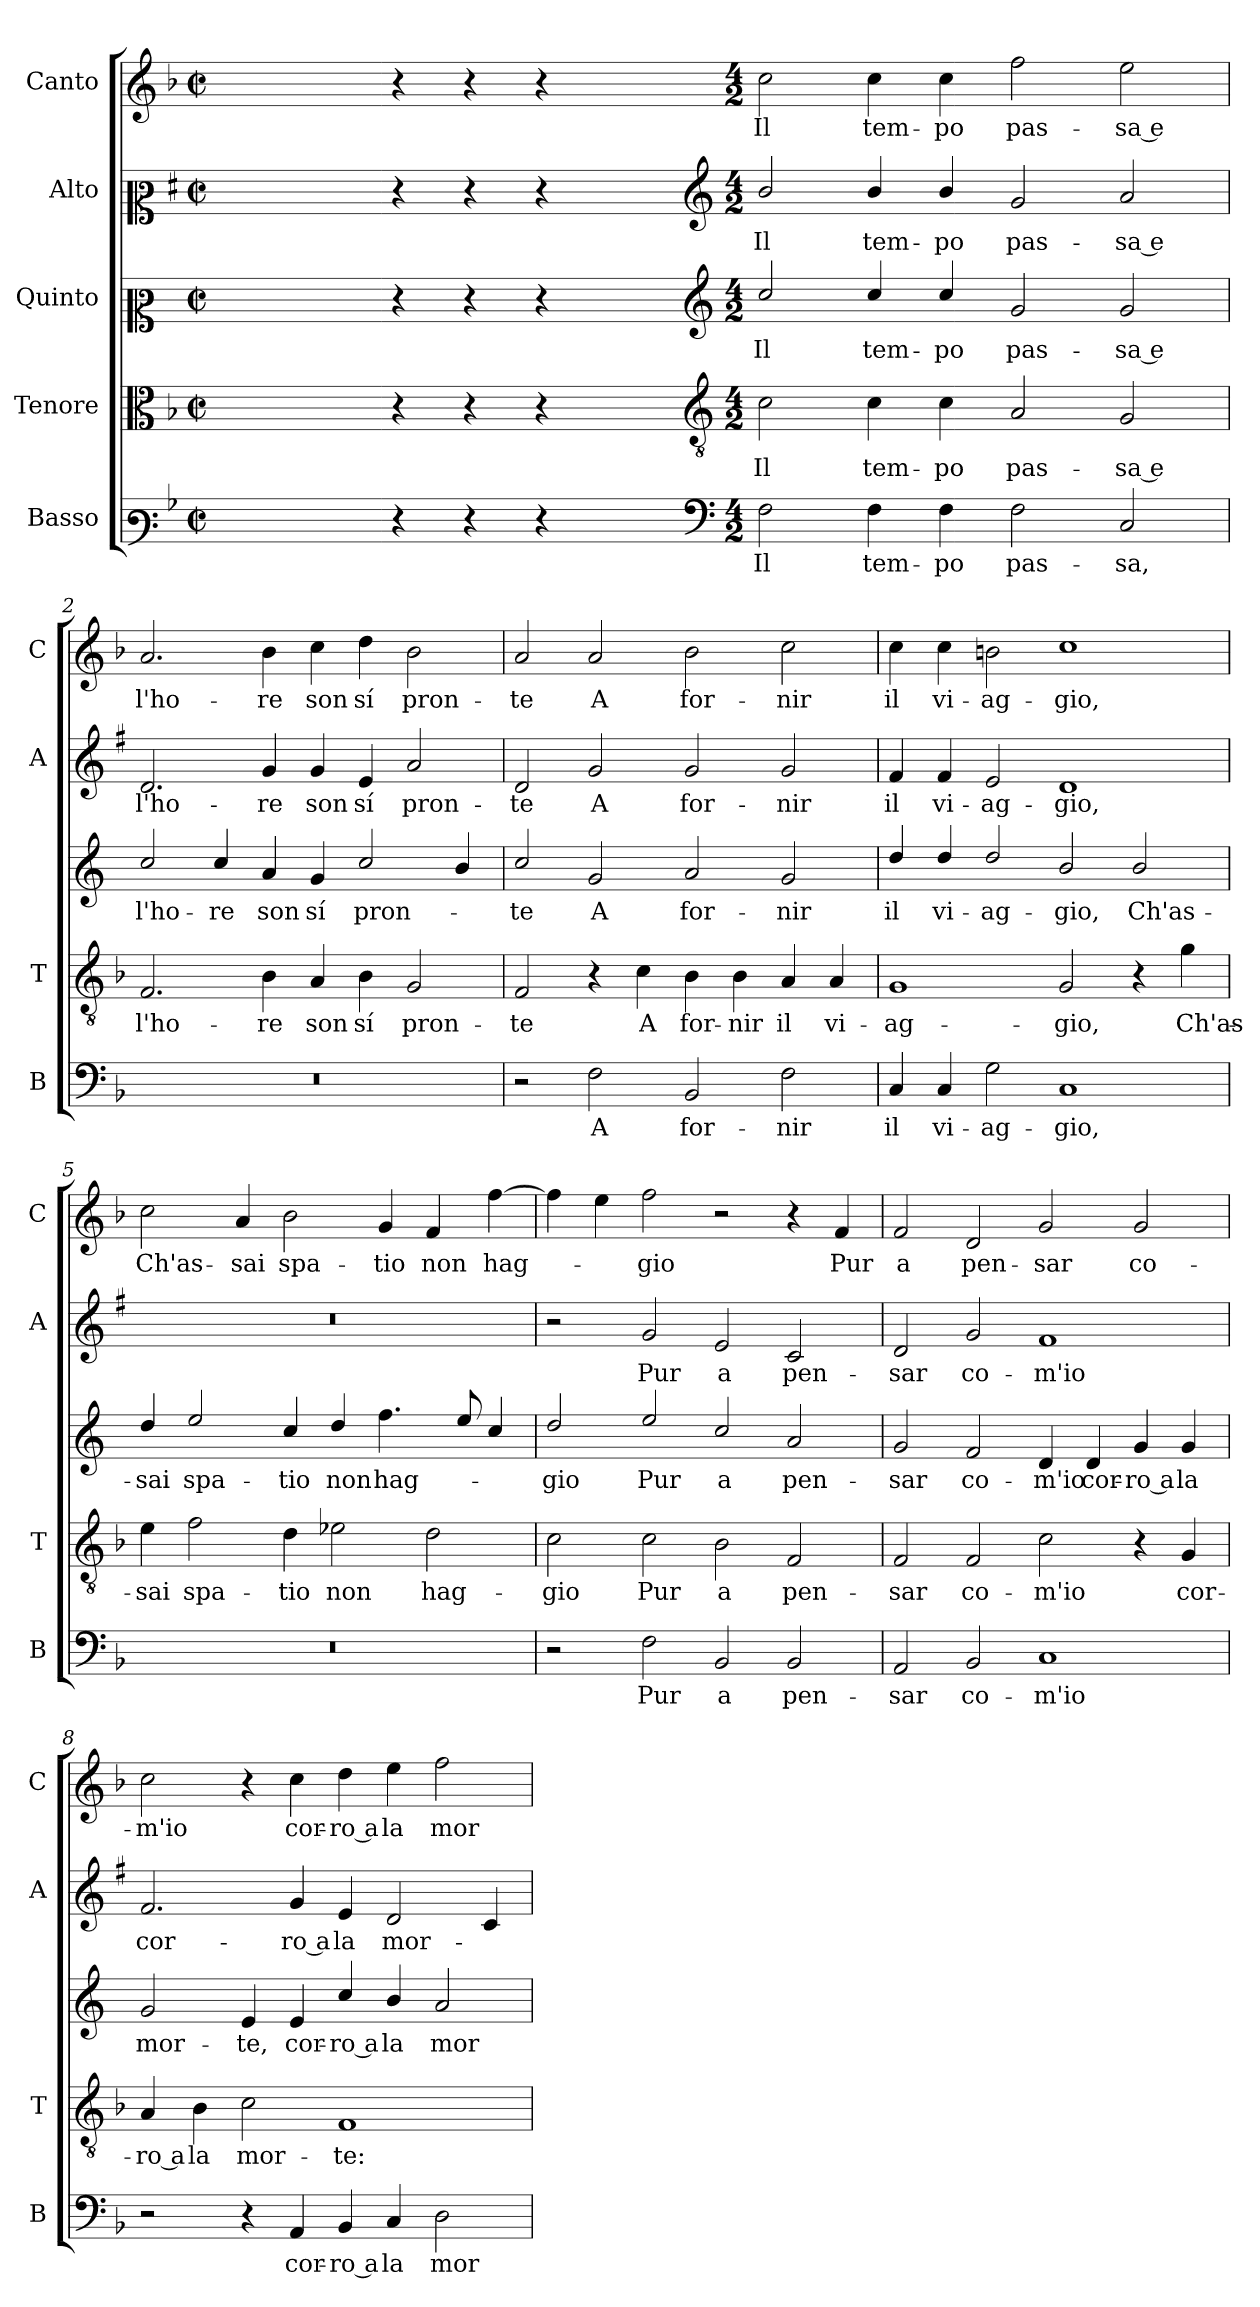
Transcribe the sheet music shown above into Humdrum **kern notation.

**kern	**text	**kern	**text	**kern	**text	**kern	**text	**kern	**text
*part5	*part5	*part4	*part4	*part3	*part3	*part2	*part2	*part1	*part1
*staff5	*staff5	*staff4	*staff4	*staff3	*staff3	*staff2	*staff2	*staff1	*staff1
*I"Basso	*	*I"Tenore	*	*I"Quinto	*	*I"Alto	*	*I"Canto	*
*I'B	*	*I'T	*	*	*	*I'A	*	*I'C	*
*clefF3	*	*clefC3	*	*clefC2	*	*clefC2	*	*clefG2	*
*	*	*	*	*ITrd4c7	*	*ITrd1c2	*	*	*
*k[b-]	*	*k[b-]	*	*k[b-]	*	*k[b-]	*	*k[b-]	*
*F:	*	*F:	*	*F:	*	*F:	*	*F:	*
*M2/2	*	*M2/2	*	*M2/2	*	*M2/2	*	*M2/2	*
*met(c|)	*	*met(c|)	*	*met(c|)	*	*met(c|)	*	*met(c|)	*
=	=	=	=	=	=	=	=	=	=
1ryy	.	1ryy	.	1ryy	.	1ryy	.	1ryy	.
=1X-	=1X-	=1X-	=1X-	=1X-	=1X-	=1X-	=1X-	=1X-	=1X-
4r	.	4r	.	4r	.	4r	.	4r	.
4r	.	4r	.	4r	.	4r	.	4r	.
4r	.	4r	.	4r	.	4r	.	4r	.
4ryy	.	4ryy	.	4ryy	.	4ryy	.	4ryy	.
=1-	=1-	=1-	=1-	=1-	=1-	=1-	=1-	=1-	=1-
*clefF4	*	*clefGv2	*	*clefG2	*	*clefG2	*	*	*
*M4/2	*	*M4/2	*	*M4/2	*	*M4/2	*	*M4/2	*
!	!LO:LY:b	!	!LO:LY:b	!	!LO:LY:b	!	!LO:LY:b	!	!LO:LY:b
2F\	Il	2c\	Il	2f/	Il	2a/	Il	2cc\	Il
!	!LO:LY:b	!	!LO:LY:b	!	!LO:LY:b	!	!LO:LY:b	!	!LO:LY:b
4F\	tem-	4c\	tem-	4f/	tem-	4a/	tem-	4cc\	tem-
!	!LO:LY:b	!	!LO:LY:b	!	!LO:LY:b	!	!LO:LY:b	!	!LO:LY:b
4F\	-po	4c\	-po	4f/	-po	4a/	-po	4cc\	-po
!	!LO:LY:b	!	!LO:LY:b	!	!LO:LY:b	!	!LO:LY:b	!	!LO:LY:b
2F\	pas-	2A/	pas-	2c/	pas-	2f/	pas-	2ff\	pas-
!	!LO:LY:b	!	!LO:LY:b	!	!LO:LY:b	!	!LO:LY:b	!	!LO:LY:b
2C/	-sa,	2G/	-sa e	2c/	-sa e	2g/	-sa e	2ee\	-sa e
=2	=2	=2	=2	=2	=2	=2	=2	=2	=2
!	!	!	!LO:LY:b	!	!LO:LY:b	!	!LO:LY:b	!	!LO:LY:b
0r	.	2.F/	l'ho-	2f/	l'ho-	2.c/	l'ho-	2.a/	l'ho-
!	!	!	!	!	!LO:LY:b	!	!	!	!
.	.	.	.	4f/	-re	.	.	.	.
!	!	!	!LO:LY:b	!	!LO:LY:b	!	!LO:LY:b	!	!LO:LY:b
.	.	4B-\	-re	4d/	son	4f/	-re	4b-\	-re
!	!	!	!LO:LY:b	!	!LO:LY:b	!	!LO:LY:b	!	!LO:LY:b
.	.	4A/	son	4c/	sí	4f/	son	4cc\	son
!	!	!	!LO:LY:b	!	!LO:LY:b	!	!LO:LY:b	!	!LO:LY:b
.	.	4B-\	sí	2f/	pron-	4d/	sí	4dd\	sí
!	!	!	!LO:LY:b	!	!	!	!LO:LY:b	!	!LO:LY:b
.	.	2G/	pron-	.	.	2g/	pron-	2b-\	pron-
.	.	.	.	4e/	.	.	.	.	.
=3	=3	=3	=3	=3	=3	=3	=3	=3	=3
!	!	!	!LO:LY:b	!	!LO:LY:b	!	!LO:LY:b	!	!LO:LY:b
2r	.	2F/	-te	2f/	-te	2c/	-te	2a/	-te
!	!LO:LY:b	!	!	!	!LO:LY:b	!	!LO:LY:b	!	!LO:LY:b
2F\	A	4r	.	2c/	A	2f/	A	2a/	A
!	!	!	!LO:LY:b	!	!	!	!	!	!
.	.	4c\	A	.	.	.	.	.	.
!	!LO:LY:b	!	!LO:LY:b	!	!LO:LY:b	!	!LO:LY:b	!	!LO:LY:b
2BB-/	for-	4B-\	for-	2d/	for-	2f/	for-	2b-\	for-
!	!	!	!LO:LY:b	!	!	!	!	!	!
.	.	4B-\	-nir	.	.	.	.	.	.
!	!LO:LY:b	!	!LO:LY:b	!	!LO:LY:b	!	!LO:LY:b	!	!LO:LY:b
2F\	-nir	4A/	il	2c/	-nir	2f/	-nir	2cc\	-nir
!	!	!	!LO:LY:b	!	!	!	!	!	!
.	.	4A/	vi-	.	.	.	.	.	.
=4	=4	=4	=4	=4	=4	=4	=4	=4	=4
!	!LO:LY:b	!	!LO:LY:b	!	!LO:LY:b	!	!LO:LY:b	!	!LO:LY:b
4C/	il	1G	-ag-	4g/	il	4e/	il	4cc\	il
!	!LO:LY:b	!	!	!	!LO:LY:b	!	!LO:LY:b	!	!LO:LY:b
4C/	vi-	.	.	4g/	vi-	4e/	vi-	4cc\	vi-
!	!LO:LY:b	!	!	!	!LO:LY:b	!	!LO:LY:b	!	!LO:LY:b
2G\	-ag-	.	.	2g/	-ag-	2d/	-ag-	2bn\	-ag-
!	!LO:LY:b	!	!LO:LY:b	!	!LO:LY:b	!	!LO:LY:b	!	!LO:LY:b
1C	-gio,	2G/	-gio,	2e/	-gio,	1c	-gio,	1cc	-gio,
!	!	!	!	!	!LO:LY:b	!	!	!	!
.	.	4r	.	2e/	Ch'as-	.	.	.	.
!	!	!	!LO:LY:b	!	!	!	!	!	!
.	.	4g\	Ch'as-	.	.	.	.	.	.
!!LO:LB:g=z
=5	=5	=5	=5	=5	=5	=5	=5	=5	=5
!	!	!	!LO:LY:b	!	!LO:LY:b	!	!	!	!LO:LY:b
0r	.	4e\	-sai	4g/	-sai	0r	.	2cc\	Ch'as-
!	!	!	!LO:LY:b	!	!LO:LY:b	!	!	!	!
.	.	2f\	spa-	2a/	spa-	.	.	.	.
!	!	!	!	!	!	!	!	!	!LO:LY:b
.	.	.	.	.	.	.	.	4a/	-sai
!	!	!	!LO:LY:b	!	!LO:LY:b	!	!	!	!LO:LY:b
.	.	4d\	-tio	4f/	-tio	.	.	2b-\	spa-
!	!	!	!LO:LY:b	!	!LO:LY:b	!	!	!	!
.	.	2e-X\	non	4g/	non	.	.	.	.
!	!	!	!	!	!LO:LY:b	!	!	!	!LO:LY:b
.	.	.	.	4.b-\	hag-	.	.	4g/	-tio
!	!	!	!LO:LY:b	!	!	!	!	!	!LO:LY:b
.	.	2d\	hag-	.	.	.	.	4f/	non
.	.	.	.	8a/	.	.	.	.	.
!	!	!	!	!	!	!	!	!	!LO:LY:b
.	.	.	.	4f/	.	.	.	[4ff\	hag-
=6	=6	=6	=6	=6	=6	=6	=6	=6	=6
!	!	!	!LO:LY:b	!	!LO:LY:b	!	!	!	!
2r	.	2c\	-gio	2g/	-gio	2r	.	4ff\]	.
.	.	.	.	.	.	.	.	4ee\	.
!	!LO:LY:b	!	!LO:LY:b	!	!LO:LY:b	!	!LO:LY:b	!	!LO:LY:b
2F\	Pur	2c\	Pur	2a/	Pur	2f/	Pur	2ff\	-gio
!	!LO:LY:b	!	!LO:LY:b	!	!LO:LY:b	!	!LO:LY:b	!	!
2BB-/	a	2B-\	a	2f/	a	2d/	a	2r	.
!	!LO:LY:b	!	!LO:LY:b	!	!LO:LY:b	!	!LO:LY:b	!	!
2BB-/	pen-	2F/	pen-	2d/	pen-	2B-/	pen-	4r	.
!	!	!	!	!	!	!	!	!	!LO:LY:b
.	.	.	.	.	.	.	.	4f/	Pur
=7	=7	=7	=7	=7	=7	=7	=7	=7	=7
!	!LO:LY:b	!	!LO:LY:b	!	!LO:LY:b	!	!LO:LY:b	!	!LO:LY:b
2AA/	-sar	2F/	-sar	2c/	-sar	2c/	-sar	2f/	a
!	!LO:LY:b	!	!LO:LY:b	!	!LO:LY:b	!	!LO:LY:b	!	!LO:LY:b
2BB-/	co-	2F/	co-	2B-/	co-	2f/	co-	2d/	pen-
!	!LO:LY:b	!	!LO:LY:b	!	!LO:LY:b	!	!LO:LY:b	!	!LO:LY:b
1C	-m'io	2c\	-m'io	4G/	-m'io	1e	-m'io	2g/	-sar
!	!	!	!	!	!LO:LY:b	!	!	!	!
.	.	.	.	4G/	cor-	.	.	.	.
!	!	!	!	!	!LO:LY:b	!	!	!	!LO:LY:b
.	.	4r	.	4c/	-ro a	.	.	2g/	co-
!	!	!	!LO:LY:b	!	!LO:LY:b	!	!	!	!
.	.	4G/	cor-	4c/	la	.	.	.	.
=8	=8	=8	=8	=8	=8	=8	=8	=8	=8
!	!	!	!LO:LY:b	!	!LO:LY:b	!	!LO:LY:b	!	!LO:LY:b
2r	.	4A/	-ro a	2c/	mor-	2.e/	cor-	2cc\	-m'io
!	!	!	!LO:LY:b	!	!	!	!	!	!
.	.	4B-\	la	.	.	.	.	.	.
!	!	!	!LO:LY:b	!	!LO:LY:b	!	!	!	!
4r	.	2c\	mor-	4A/	-te,	.	.	4r	.
!	!LO:LY:b	!	!	!	!LO:LY:b	!	!LO:LY:b	!	!LO:LY:b
4AA/	cor-	.	.	4A/	cor-	4f/	-ro a	4cc\	cor-
!	!LO:LY:b	!	!LO:LY:b	!	!LO:LY:b	!	!LO:LY:b	!	!LO:LY:b
4BB-/	-ro a	1F	-te:	4f/	-ro a	4d/	la	4dd\	-ro a
!	!LO:LY:b	!	!	!	!LO:LY:b	!	!LO:LY:b	!	!LO:LY:b
4C/	la	.	.	4e/	la	2c/	mor-	4ee\	la
!	!LO:LY:b	!	!	!	!LO:LY:b	!	!	!	!LO:LY:b
2D\	mor-	.	.	2d/	mor-	.	.	2ff\	mor-
.	.	.	.	.	.	4B-/	.	.	.
=	=	=	=	=	=	=	=	=	=
*-	*-	*-	*-	*-	*-	*-	*-	*-	*-
